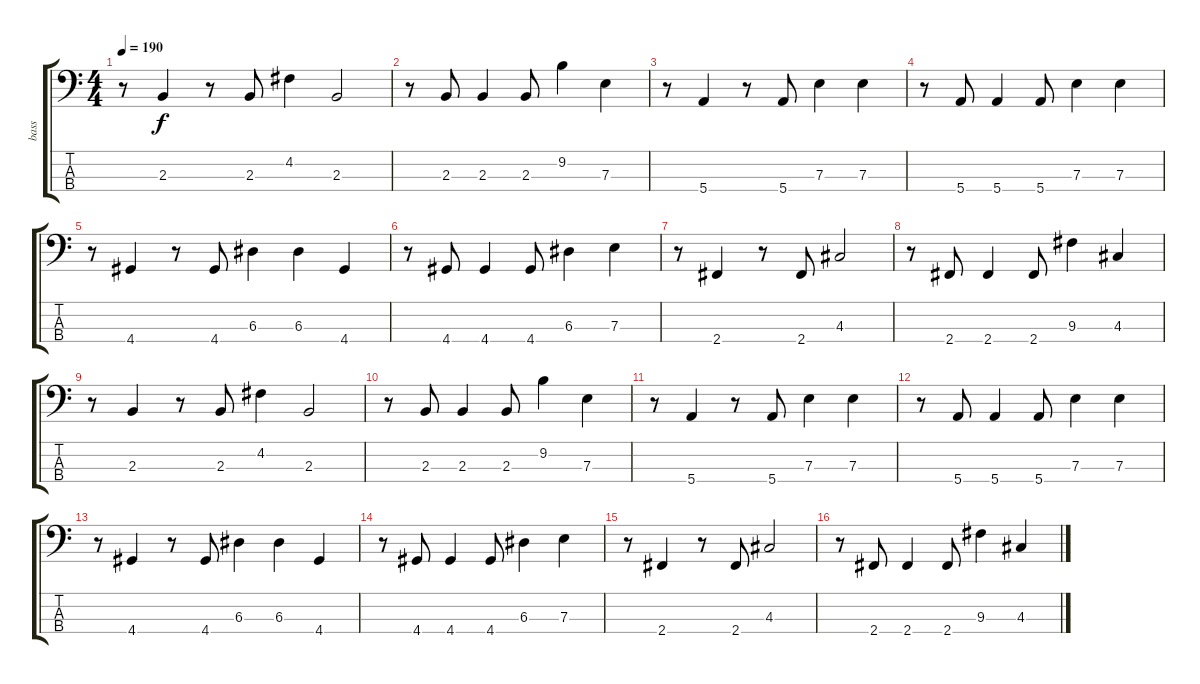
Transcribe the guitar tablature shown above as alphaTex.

\track ("bass" "bass") {instrument electricbassfinger}
\staff {score tabs}
\tuning (G2 D2 A1 E1) {hide}
\ts (4 4)
\tempo 190
\clef f4
\ks c
r.8{dy f} 2.3.4 r.8 2.3.8 4.2.4 2.3.2 |
r.8 2.3.8 2.3.4 2.3.8 9.2.4 7.3.4 |
r.8 5.4.4 r.8 5.4.8 7.3.4 7.3.4 |
r.8 5.4.8 5.4.4 5.4.8 7.3.4 7.3.4 |
r.8 4.4.4 r.8 4.4.8 6.3.4 6.3.4 4.4.4 |
r.8 4.4.8 4.4.4 4.4.8 6.3.4 7.3.4 |
r.8 2.4.4 r.8 2.4.8 4.3.2 |
r.8 2.4.8 2.4.4 2.4.8 9.3.4 4.3.4 |
r.8 2.3.4 r.8 2.3.8 4.2.4 2.3.2 |
r.8 2.3.8 2.3.4 2.3.8 9.2.4 7.3.4 |
r.8 5.4.4 r.8 5.4.8 7.3.4 7.3.4 |
r.8 5.4.8 5.4.4 5.4.8 7.3.4 7.3.4 |
r.8 4.4.4 r.8 4.4.8 6.3.4 6.3.4 4.4.4 |
r.8 4.4.8 4.4.4 4.4.8 6.3.4 7.3.4 |
r.8 2.4.4 r.8 2.4.8 4.3.2 |
r.8 2.4.8 2.4.4 2.4.8 9.3.4 4.3.4
